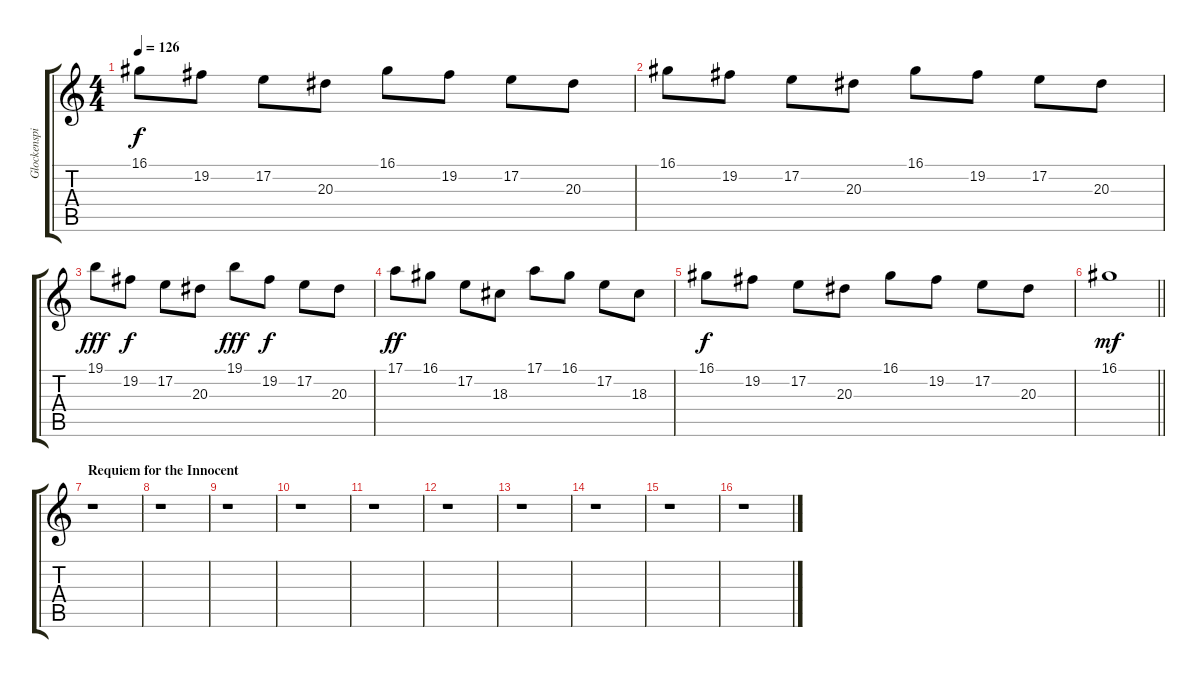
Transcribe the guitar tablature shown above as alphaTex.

\track ("Glockenspiel" "Glockenspi") {instrument glockenspiel}
\staff {score tabs}
\tuning (E4 B3 G3 D3 A2 E2) {hide}
\ts (4 4)
\tempo 126
\clef g2
\ks c
16.1.8{dy f} 19.2.8 17.2.8 20.3.8 16.1.8 19.2.8 17.2.8 20.3.8 |
16.1.8 19.2.8 17.2.8 20.3.8 16.1.8 19.2.8 17.2.8 20.3.8 |
19.1.8{dy fff} 19.2.8{dy f} 17.2.8 20.3.8 19.1.8{dy fff} 19.2.8{dy f} 17.2.8 20.3.8 |
17.1.8{dy ff} 16.1.8 17.2.8 18.3.8 17.1.8 16.1.8 17.2.8 18.3.8 |
16.1.8{dy f} 19.2.8 17.2.8 20.3.8 16.1.8 19.2.8 17.2.8 20.3.8 |
\barLineRight lightlight
16.1.1{dy mf} |
\section ("" "Requiem for the Innocent")
r.1 |
r.1 |
r.1 |
r.1 |
r.1 |
r.1 |
r.1 |
r.1 |
r.1 |
r.1
